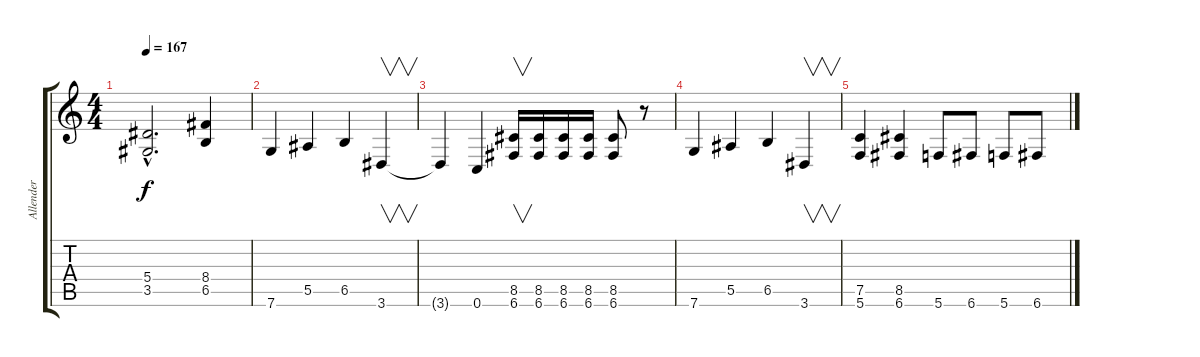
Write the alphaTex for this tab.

\track ("Allender" "Allender") {instrument distortionguitar}
\staff {score tabs}
\tuning (C4 G3 Eb3 Bb2 F2 C2) {hide}
\ts (4 4)
\tempo 167
\clef g2
\ks c
(5.4{hac} 3.5{hac}).2{d dy f} (8.4 6.5).4 |
7.6.4 5.5.4 6.5.4 3.6.4{v} |
3.6{t}.4 0.6.4 (8.5 6.6).16{v} (8.5 6.6).16 (8.5 6.6).16 (8.5 6.6).16 (8.5 6.6).8 r.8 |
7.6.4 5.5.4 6.5.4 3.6.4{v} |
(7.5 5.6).4 (8.5 6.6).4 5.6.8 6.6.8 5.6.8 6.6.8
